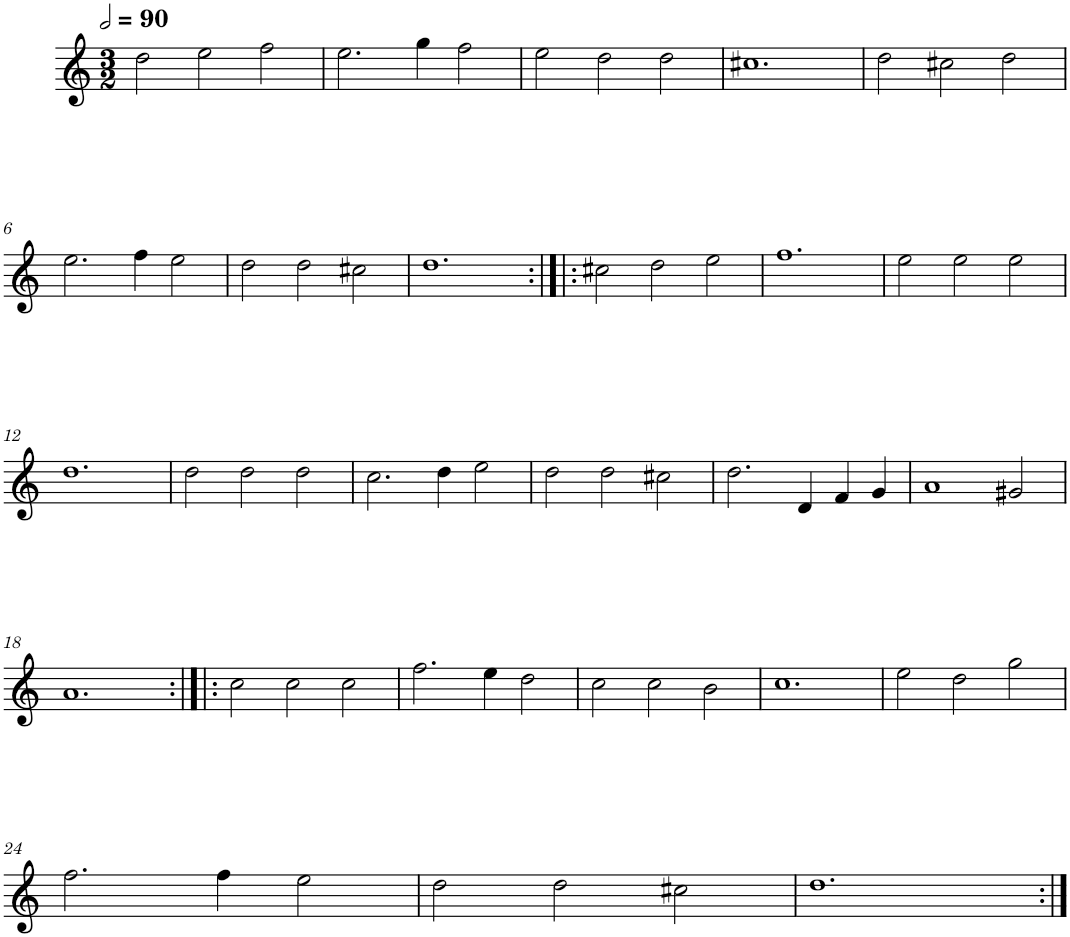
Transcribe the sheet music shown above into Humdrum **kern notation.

**kern
*part1
*staff1
*I"Cinq parties
*clefG2
*k[]
*M3/2
*MM180
=1
2dd\
2ee\
2ff\
=2
2.ee\
4gg\
2ff\
=3
2ee\
2dd\
2dd\
=4
1.cc#X
=5
2dd\
2cc#X\
2dd\
!!LO:LB:g=z
=6
2.ee\
4ff\
2ee\
=7
2dd\
2dd\
2cc#X\
=8
1.dd
=9:|!|:
2cc#X\
2dd\
2ee\
=10
1.ff
=11
2ee\
2ee\
2ee\
!!LO:LB:g=z
=12
1.dd
=13
2dd\
2dd\
2dd\
=14
2.cc\
4dd\
2ee\
=15
2dd\
2dd\
2cc#X\
=16
2.dd\
4d/
4f/
4g/
=17
1a
2g#X/
!!LO:LB:g=z
=18
1.a
=19:|!|:
2cc\
2cc\
2cc\
=20
2.ff\
4ee\
2dd\
=21
2cc\
2cc\
2b\
=22
1.cc
=23
2ee\
2dd\
2gg\
!!LO:LB:g=z
=24
2.ff\
4ff\
2ee\
=25
2dd\
2dd\
2cc#X\
=26
1.dd
=:|!
*-
